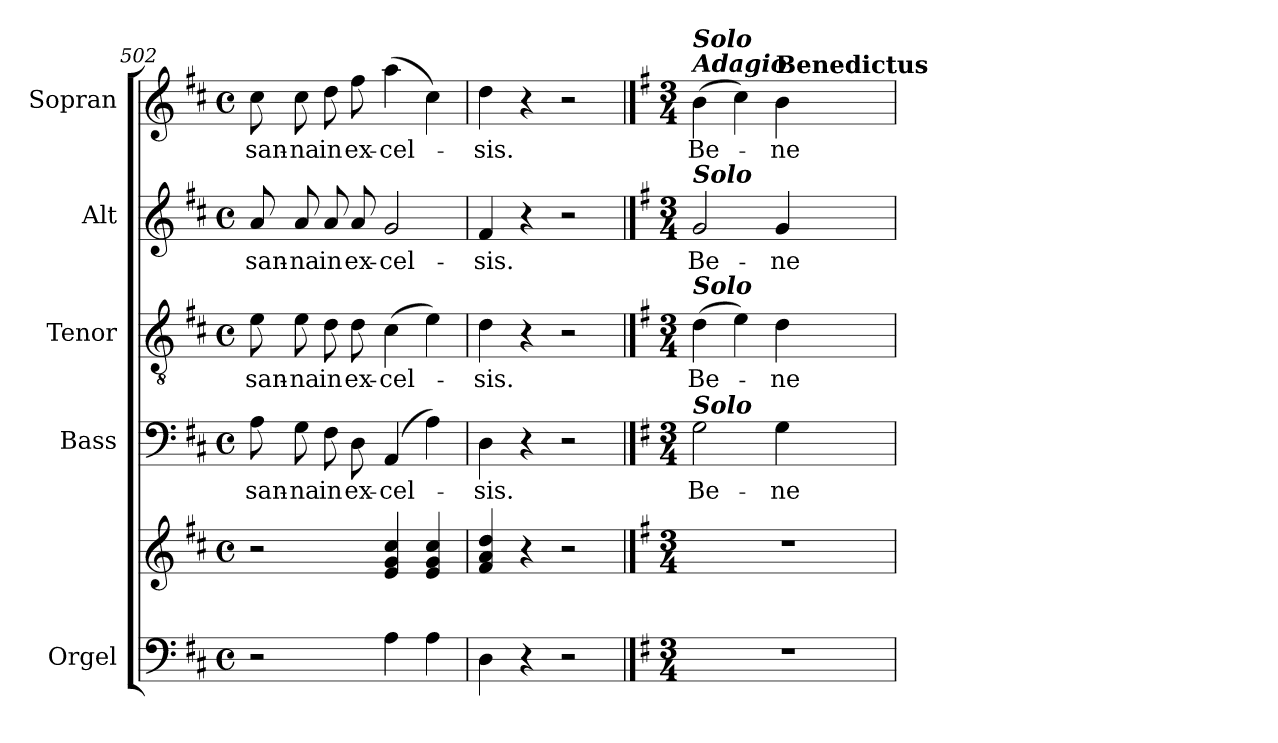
**kern	**kern	**kern	**text	**kern	**text	**kern	**text	**kern	**text
*part5	*part5	*part4	*part4	*part3	*part3	*part2	*part2	*part1	*part1
*staff6	*staff5	*staff4	*staff4	*staff3	*staff3	*staff2	*staff2	*staff1	*staff1
*I"Orgel	*	*I"Bass	*	*I"Tenor	*	*I"Alt	*	*I"Sopran	*
*I'Org.	*	*I'B	*	*I'T	*	*I'A	*	*I'S	*
*clefF4	*clefG2	*clefF4	*	*clefGv2	*	*clefG2	*	*clefG2	*
*k[f#c#]	*k[f#c#]	*k[f#c#]	*	*k[f#c#]	*	*k[f#c#]	*	*k[f#c#]	*
*D:	*D:	*D:	*	*D:	*	*D:	*	*D:	*
*M4/4	*M4/4	*M4/4	*	*M4/4	*	*M4/4	*	*M4/4	*
*met(c)	*met(c)	*met(c)	*	*met(c)	*	*met(c)	*	*met(c)	*
=502	=502	=502	=502	=502	=502	=502	=502	=502	=502
!	!	!	!LO:LY:b	!	!LO:LY:b	!	!LO:LY:b	!	!LO:LY:b
2r	2r	8A\	-san-	8e\	-san-	8a/	-san-	8cc#\	-san-
!	!	!	!LO:LY:b	!	!LO:LY:b	!	!LO:LY:b	!	!LO:LY:b
.	.	8G\	-na	8e\	-na	8a/	-na	8cc#\	-na
!	!	!	!LO:LY:b	!	!LO:LY:b	!	!LO:LY:b	!	!LO:LY:b
.	.	8F#\	in	8d\	in	8a/	in	8dd\	in
!	!	!	!LO:LY:b	!	!LO:LY:b	!	!LO:LY:b	!	!LO:LY:b
.	.	8D\	ex-	8d\	ex-	8a/	ex-	8ff#\	ex-
!	!	!	!LO:LY:b	!	!LO:LY:b	!	!LO:LY:b	!	!LO:LY:b
4A\	4e/ 4g/ 4cc#/	(4AA/	-cel-	(>4c#\	-cel-	2g/	-cel-	(>4aa\	-cel-
4A\	4e/ 4g/ 4cc#/	4A\)	.	4e\)	.	.	.	4cc#\)	.
=503	=503	=503	=503	=503	=503	=503	=503	=503	=503
!	!	!	!LO:LY:b	!	!LO:LY:b	!	!LO:LY:b	!	!LO:LY:b
4D\	4f#/ 4a/ 4dd/	4D\	-sis.	4d\	-sis.	4f#/	-sis.	4dd\	-sis.
4r	4r	4r	.	4r	.	4r	.	4r	.
2r	2r	2r	.	2r	.	2r	.	2r	.
!!LO:PB:g=z
==504	==504	==504	==504	==504	==504	==504	==504	==504	==504
*k[f#]	*k[f#]	*k[f#]	*	*k[f#]	*	*k[f#]	*	*k[f#]	*
*G:	*G:	*G:	*	*G:	*	*G:	*	*G:	*
*M3/4	*M3/4	*M3/4	*	*M3/4	*	*M3/4	*	*M3/4	*
!	!	!	!	!	!	!	!	!LO:TX:a:Bi:t=Adagio	!
!	!	!	!	!	!	!	!	!LO:TX:a:Bi:t=Solo	!
!	!	!	!	!	!	!LO:TX:a:Bi:t=Solo	!	!	!
!	!	!	!	!LO:TX:a:Bi:t=Solo	!	!	!	!	!
!	!	!LO:TX:a:Bi:t=Solo	!	!	!	!	!	!	!
!	!	!	!LO:LY:b	!	!LO:LY:b	!	!LO:LY:b	!	!LO:LY:b
2.r	2.r	2G\	Be-	(>4d\	Be-	2g/	Be-	(>4b\	Be-
.	.	.	.	4e\)	.	.	.	4cc\)	.
!	!	!	!	!	!	!	!	!LO:TX:a:B:t=Benedictus	!
!	!	!	!LO:LY:b	!	!LO:LY:b	!	!LO:LY:b	!	!LO:LY:b
.	.	4G\	-ne-	4d\	-ne-	4g/	-ne-	4b\	-ne-
=	=	=	=	=	=	=	=	=	=
*-	*-	*-	*-	*-	*-	*-	*-	*-	*-
